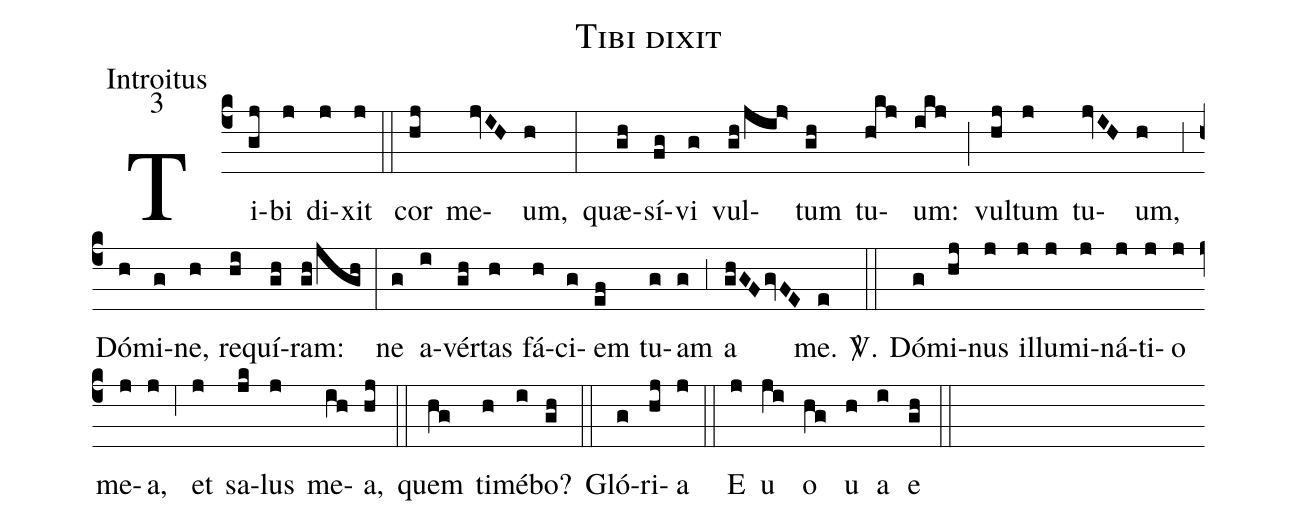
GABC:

name:Tibi dixit;
office-part:Introitus;
mode:3;
%%
(c4) Ti(gj)bi(j) di(j)xit(j) (::) cor(hj) me(jvIH)um,(h) (:) quæ(gh)sí(fg)vi(g) vul(gh/jij>)tum(gh) tu(hkj)um:(ikj) (;) vul(hj)tum(j) tu(jvIH)um,(h) (;3) Dó(h)mi(g)ne,(h) re(hi)quí(gh)ram:(gh/jgh) (:) ne(g) a(i)vér(gh)tas(h) fá(h)ci(g)em(ef) tu(g)am(g) (;3) a(ghGF/gvFE) me.(e) <sp>V/</sp>.(::) Dó(g)mi(hj)nus(j) il(j)lu(j)mi(j)ná(j)ti(j)o(j) me(j)a,(j) (;6) et(j) sa(jk)lus(j) me(ih)a,(hj) (::) quem(hg) ti(h)mé(i)bo?(gh) (::) Gló(g)ri(hj)a(j) (::) E(j) u(ji) o(hg) u(h) a(i) e(gh) (::)
